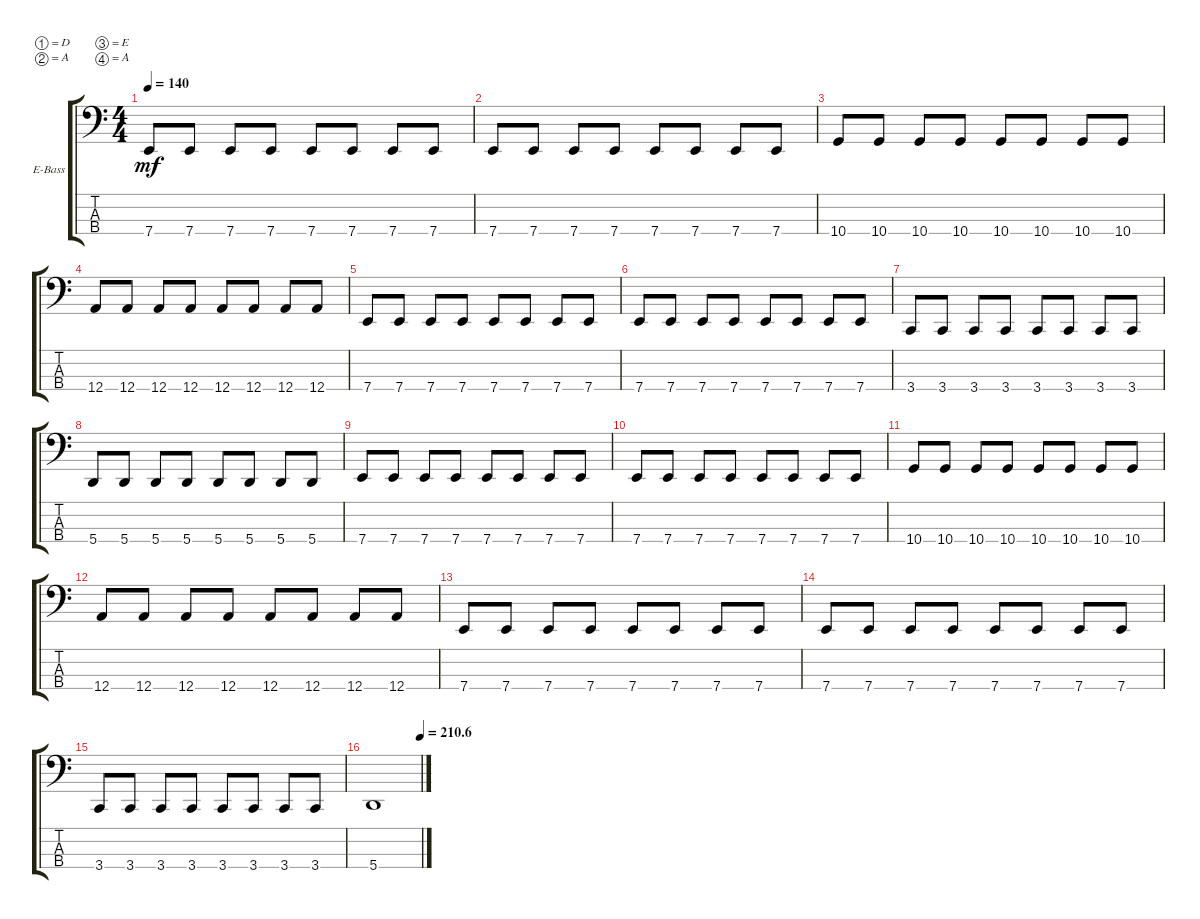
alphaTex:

\bracketExtendMode groupsimilarinstruments
\firstSystemTrackNameOrientation horizontal
\otherSystemsTrackNameOrientation horizontal
\track ("Electric Bass" "E-Bass") {instrument electricbassfinger}
\staff {score tabs}
\tuning (D2 A1 E1 A0)
\ts (4 4)
\tempo 140
\clef f4
\ks c
7.4.8{dy mf} 7.4.8 7.4.8 7.4.8 7.4.8 7.4.8 7.4.8 7.4.8 |
7.4.8 7.4.8 7.4.8 7.4.8 7.4.8 7.4.8 7.4.8 7.4.8 |
10.4.8 10.4.8 10.4.8 10.4.8 10.4.8 10.4.8 10.4.8 10.4.8 |
12.4.8 12.4.8 12.4.8 12.4.8 12.4.8 12.4.8 12.4.8 12.4.8 |
7.4.8 7.4.8 7.4.8 7.4.8 7.4.8 7.4.8 7.4.8 7.4.8 |
7.4.8 7.4.8 7.4.8 7.4.8 7.4.8 7.4.8 7.4.8 7.4.8 |
3.4.8 3.4.8 3.4.8 3.4.8 3.4.8 3.4.8 3.4.8 3.4.8 |
5.4.8 5.4.8 5.4.8 5.4.8 5.4.8 5.4.8 5.4.8 5.4.8 |
7.4.8 7.4.8 7.4.8 7.4.8 7.4.8 7.4.8 7.4.8 7.4.8 |
7.4.8 7.4.8 7.4.8 7.4.8 7.4.8 7.4.8 7.4.8 7.4.8 |
10.4.8 10.4.8 10.4.8 10.4.8 10.4.8 10.4.8 10.4.8 10.4.8 |
12.4.8 12.4.8 12.4.8 12.4.8 12.4.8 12.4.8 12.4.8 12.4.8 |
7.4.8 7.4.8 7.4.8 7.4.8 7.4.8 7.4.8 7.4.8 7.4.8 |
7.4.8 7.4.8 7.4.8 7.4.8 7.4.8 7.4.8 7.4.8 7.4.8 |
3.4.8 3.4.8 3.4.8 3.4.8 3.4.8 3.4.8 3.4.8 3.4.8 |
\tempo (210.6 1)
5.4.1
